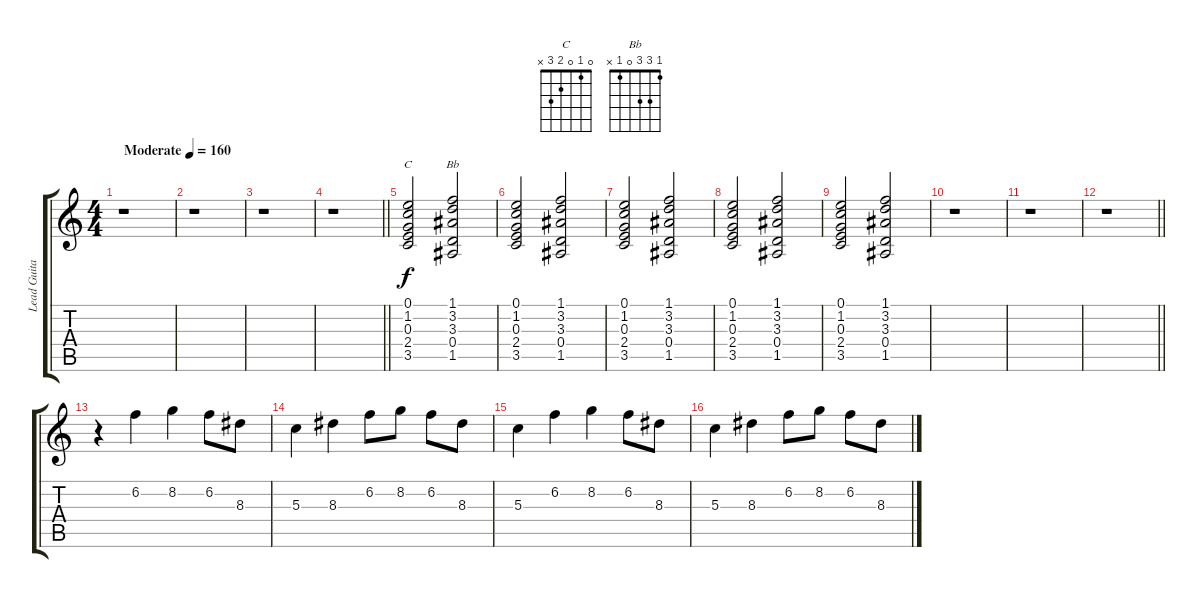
\track ("Lead Guitar" "Lead Guita") {instrument electricguitarclean}
\staff {score tabs}
\tuning (E4 B3 G3 D3 A2 E2) {hide}
\chord ("C" 0 1 0 2 3 x)
\chord ("Bb" 1 3 3 0 1 x)
\ts (4 4)
\tempo (160 "Moderate")
\clef g2
\ks c
r.1{dy f instrument electricguitarclean} |
r.1 |
r.1 |
\barLineRight lightlight
r.1 |
(0.1 1.2 0.3 2.4 3.5).2{ch "C"} (1.1 3.2 3.3 0.4 1.5).2{ch "Bb"} |
(0.1 1.2 0.3 2.4 3.5).2 (1.1 3.2 3.3 0.4 1.5).2 |
(0.1 1.2 0.3 2.4 3.5).2 (1.1 3.2 3.3 0.4 1.5).2 |
(0.1 1.2 0.3 2.4 3.5).2 (1.1 3.2 3.3 0.4 1.5).2 |
(0.1 1.2 0.3 2.4 3.5).2 (1.1 3.2 3.3 0.4 1.5).2 |
r.1 |
r.1 |
\barLineRight lightlight
r.1 |
r.4 6.2.4 8.2.4 6.2.8 8.3.8 |
5.3.4 8.3.4 6.2.8 8.2.8 6.2.8 8.3.8 |
5.3.4 6.2.4 8.2.4 6.2.8 8.3.8 |
5.3.4 8.3.4 6.2.8 8.2.8 6.2.8 8.3.8
